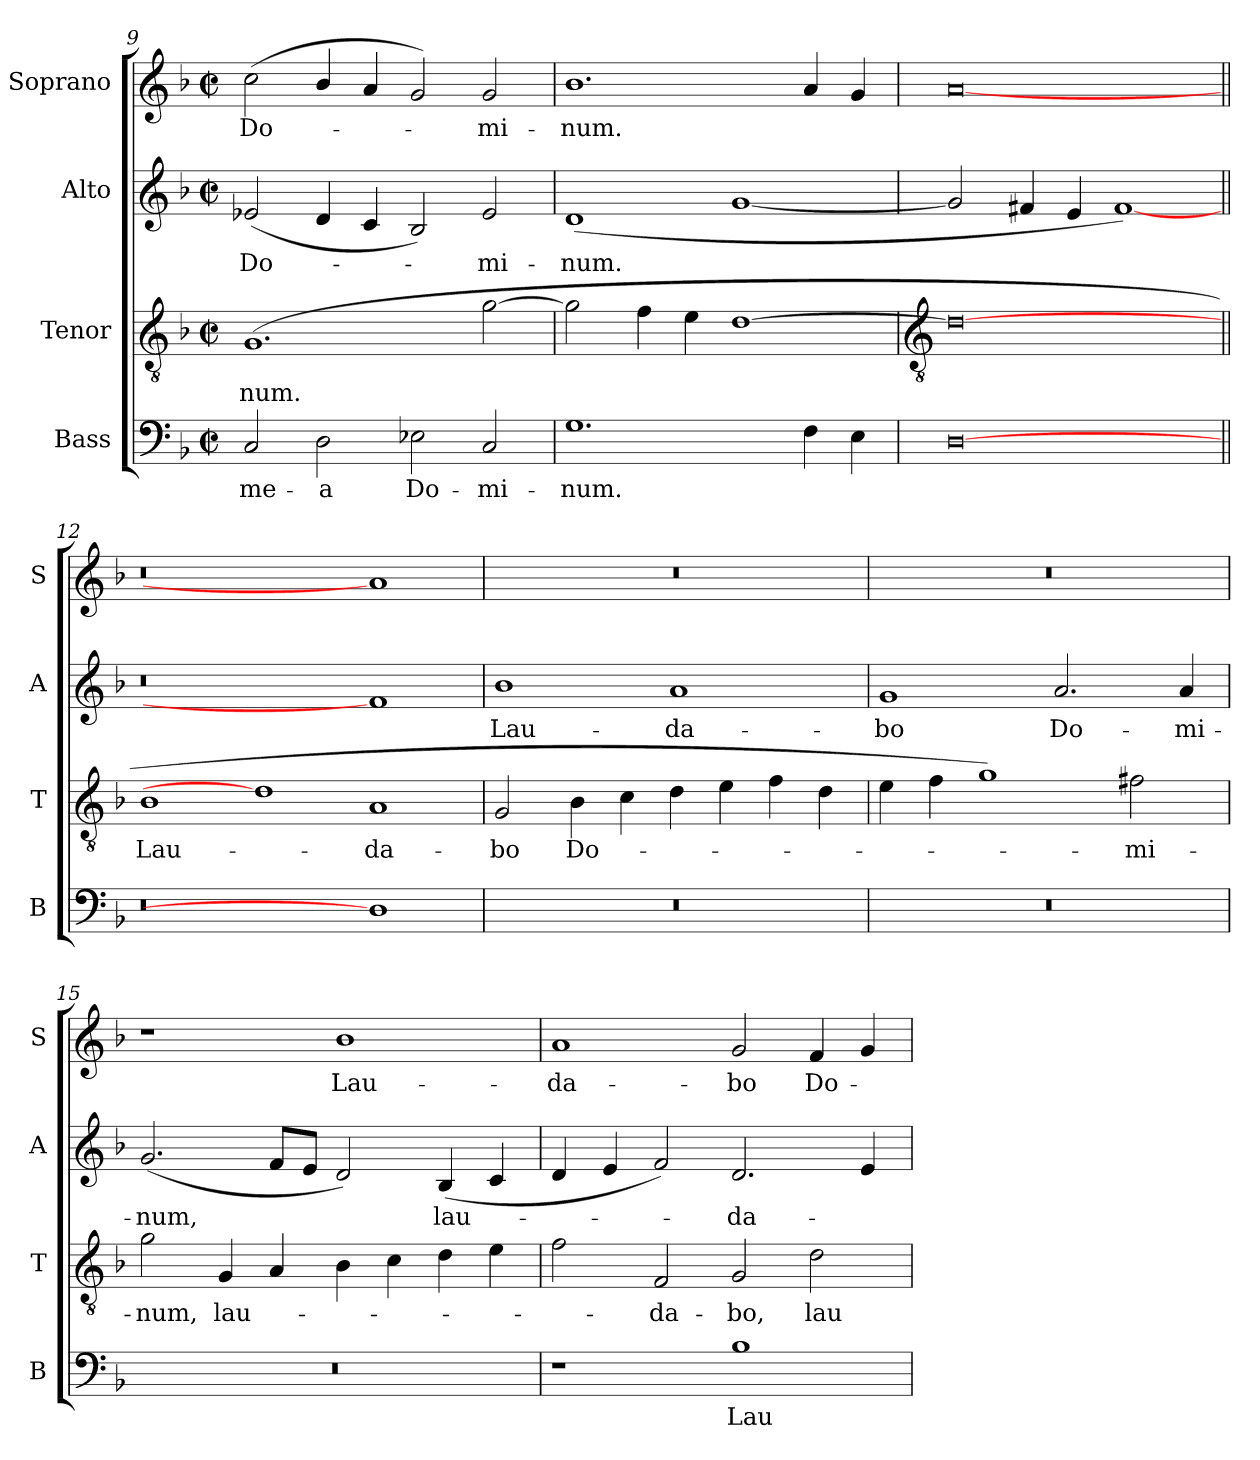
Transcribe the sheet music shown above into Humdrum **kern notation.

**kern	**text	**kern	**text	**kern	**text	**kern	**text
*part4	*part4	*part3	*part3	*part2	*part2	*part1	*part1
*staff4	*staff4	*staff3	*staff3	*staff2	*staff2	*staff1	*staff1
*I"Bass	*	*I"Tenor	*	*I"Alto	*	*I"Soprano	*
*I'B	*	*I'T	*	*I'A	*	*I'S	*
*clefF4	*	*clefGv2	*	*clefG2	*	*clefG2	*
*k[b-]	*	*k[b-]	*	*k[b-]	*	*k[b-]	*
*F:	*	*F:	*	*F:	*	*F:	*
*M4/2	*	*M4/2	*	*M4/2	*	*M4/2	*
*met(c|)	*	*met(c|)	*	*met(c|)	*	*met(c|)	*
=9	=9	=9	=9	=9	=9	=9	=9
!	!LO:LY:b	!	!LO:LY:b	!	!LO:LY:b	!	!LO:LY:b
2C	me-	(>1.G	-num.	(<2e-X	Do-	(<2cc	Do-
!	!LO:LY:b	!	!	!	!	!	!
2D	-a	.	.	4d	.	4b-/	.
.	.	.	.	4c	.	4a	.
!	!LO:LY:b	!	!	!	!	!	!
2E-X	Do-	.	.	2B-)	.	2g)	.
!	!LO:LY:b	!	!	!	!LO:LY:b	!	!LO:LY:b
2C	-mi-	[2g	.	2e-	mi-	2g	mi-
=10	=10	=10	=10	=10	=10	=10	=10
!	!LO:LY:b	!	!	!	!LO:LY:b	!	!LO:LY:b
1.G	-num.	2g]	.	(<1d	-num.	1.b-	-num.
.	.	4f	.	.	.	.	.
.	.	4e	.	.	.	.	.
.	.	[1d	.	[1g	.	.	.
4F	.	.	.	.	.	4a	.
4E	.	.	.	.	.	4g	.
!!LO:LB:g=z
=11	=11	=11	=11	=11	=11	=11	=11
*	*	*clefGv2	*	*	*	*	*
[0D	.	0d_	.	2g]	.	[0a	.
.	.	.	.	4f#X	.	.	.
.	.	.	.	4e	.	.	.
.	.	.	.	[1f#)	.	.	.
=12||	=12||	=12||	=12||	=12||	=12||	=12||	=12||
!	!	!	!LO:LY:b	!	!	!	!
0r	.	1B-	Lau-	0r	.	0r	.
.	.	1d]	.	.	.	.	.
!	!	!	!LO:LY:b	!	!	!	!
1D]	.	1A	-da-	1f#]	.	1a]	.
=13	=13	=13	=13	=13	=13	=13	=13
!	!	!	!LO:LY:b	!	!LO:LY:b	!	!
0r	.	2G	-bo	1b-	Lau-	0r	.
!	!	!	!LO:LY:b	!	!	!	!
.	.	4B-	Do-	.	.	.	.
.	.	4c	.	.	.	.	.
!	!	!	!	!	!LO:LY:b	!	!
.	.	4d	.	1a	-da-	.	.
.	.	4e	.	.	.	.	.
.	.	4f	.	.	.	.	.
.	.	4d	.	.	.	.	.
=14	=14	=14	=14	=14	=14	=14	=14
!	!	!	!	!	!LO:LY:b	!	!
0r	.	4e	.	1g	-bo	0r	.
.	.	4f	.	.	.	.	.
.	.	1g)	.	.	.	.	.
!	!	!	!	!	!LO:LY:b	!	!
.	.	.	.	2.a	Do-	.	.
!	!	!	!LO:LY:b	!	!	!	!
.	.	2f#X	mi-	.	.	.	.
!	!	!	!	!	!LO:LY:b	!	!
.	.	.	.	4a	-mi-	.	.
=15	=15	=15	=15	=15	=15	=15	=15
!	!	!	!LO:LY:b	!	!LO:LY:b	!	!
0r	.	2g	-num,	(<2.g	-num,	1r	.
!	!	!	!LO:LY:b	!	!	!	!
.	.	4G	lau-	.	.	.	.
.	.	4A	.	8fL	.	.	.
.	.	.	.	8eJ	.	.	.
!	!	!	!	!	!	!	!LO:LY:b
.	.	4B-	.	2d)	.	1b-	Lau-
.	.	4c	.	.	.	.	.
!	!	!	!	!	!LO:LY:b	!	!
.	.	4d	.	(<4B-	lau-	.	.
.	.	4e	.	4c	.	.	.
=16	=16	=16	=16	=16	=16	=16	=16
!	!	!	!	!	!	!	!LO:LY:b
1r	.	2f)	.	4d	.	1a	-da-
.	.	.	.	4e	.	.	.
!	!	!	!LO:LY:b	!	!	!	!
.	.	2F	da-	2f)	.	.	.
!	!LO:LY:b	!	!LO:LY:b	!	!LO:LY:b	!	!LO:LY:b
1B-	Lau-	2G	-bo,	2.d	da-	2g	-bo
!	!	!	!LO:LY:b	!	!	!	!LO:LY:b
.	.	2d	lau-	.	.	(>4f	Do-
.	.	.	.	4e	.	4g	.
=	=	=	=	=	=	=	=
*-	*-	*-	*-	*-	*-	*-	*-
